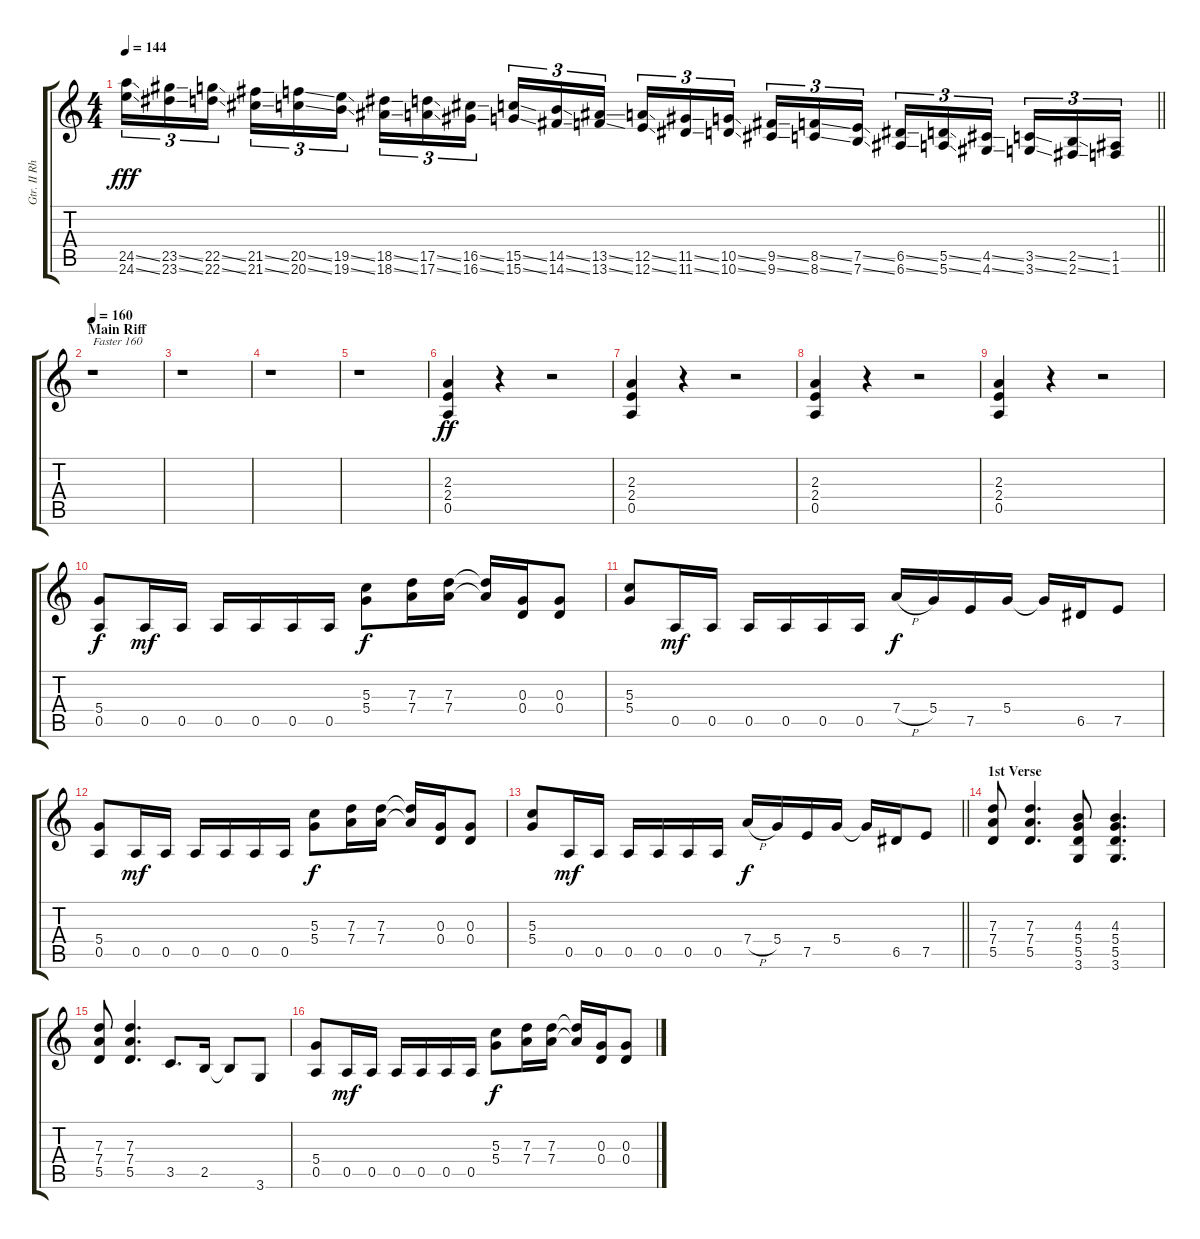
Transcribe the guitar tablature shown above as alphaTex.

\track ("Gtr. II Rhytm" "Gtr. II Rh") {instrument overdrivenguitar}
\staff {score tabs}
\tuning (E4 B3 G3 D3 A2 E2) {hide}
\ts (4 4)
\tempo 144
\clef g2
\barLineRight lightlight
\ks c
(24.5{ss} 24.6{ss}).16{tu (3 2) dy fff instrument guitarfretnoise} (23.5{ss} 23.6{ss}).16{tu (3 2)} (22.5{ss} 22.6{ss}).16{tu (3 2) beam splitsecondary} (21.5{ss} 21.6{ss}).16{tu (3 2)} (20.5{ss} 20.6{ss}).16{tu (3 2)} (19.5{ss} 19.6{ss}).16{tu (3 2)} (18.5{ss} 18.6{ss}).16{tu (3 2)} (17.5{ss} 17.6{ss}).16{tu (3 2)} (16.5{ss} 16.6{ss}).16{tu (3 2) beam splitsecondary} (15.5{ss} 15.6{ss}).16{tu (3 2)} (14.5{ss} 14.6{ss}).16{tu (3 2)} (13.5{ss} 13.6{ss}).16{tu (3 2)} (12.5{ss} 12.6{ss}).16{tu (3 2)} (11.5{ss} 11.6{ss}).16{tu (3 2)} (10.5{ss} 10.6{ss}).16{tu (3 2) beam splitsecondary} (9.5{ss} 9.6{ss}).16{tu (3 2)} (8.5{ss} 8.6{ss}).16{tu (3 2)} (7.5{ss} 7.6{ss}).16{tu (3 2)} (6.5{ss} 6.6{ss}).16{tu (3 2)} (5.5{ss} 5.6{ss}).16{tu (3 2)} (4.5{ss} 4.6{ss}).16{tu (3 2) beam splitsecondary} (3.5{ss} 3.6{ss}).16{tu (3 2)} (2.5{ss} 2.6{ss}).16{tu (3 2)} (1.5 1.6).16{tu (3 2)} |
\section ("" "Main Riff")
\tempo 160
r.1{txt "Faster 160" instrument overdrivenguitar} |
r.1 |
r.1 |
r.1 |
(2.3 2.4 0.5).4{dy ff} r.4 r.2 |
(2.3 2.4 0.5).4 r.4 r.2 |
(2.3 2.4 0.5).4 r.4 r.2 |
(2.3 2.4 0.5).4 r.4 r.2 |
(5.4 0.5).8{dy f} 0.5.16{dy mf} 0.5.16 0.5.16 0.5.16 0.5.16 0.5.16 (5.3 5.4).8{dy f} (7.3 7.4).16 (7.3 7.4).16 (7.3{t} 7.4{t}).16 (0.3 0.4).16 (0.3 0.4).8 |
(5.3 5.4).8 0.5.16{dy mf} 0.5.16 0.5.16 0.5.16 0.5.16 0.5.16 7.4{h}.16{dy f} 5.4.16 7.5.16 5.4.16 5.4{t}.16 6.5.16 7.5.8 |
(5.4 0.5).8 0.5.16{dy mf} 0.5.16 0.5.16 0.5.16 0.5.16 0.5.16 (5.3 5.4).8{dy f} (7.3 7.4).16 (7.3 7.4).16 (7.3{t} 7.4{t}).16 (0.3 0.4).16 (0.3 0.4).8 |
\barLineRight lightlight
(5.3 5.4).8 0.5.16{dy mf} 0.5.16 0.5.16 0.5.16 0.5.16 0.5.16 7.4{h}.16{dy f} 5.4.16 7.5.16 5.4.16 5.4{t}.16 6.5.16 7.5.8 |
\section ("" "1st Verse")
(7.3 7.4 5.5).8 (7.3 7.4 5.5).4{d} (4.3 5.4 5.5 3.6).8 (4.3 5.4 5.5 3.6).4{d} |
(7.3 7.4 5.5).8 (7.3 7.4 5.5).4{d} 3.5.8{d} 2.5.16 2.5{t}.8 3.6.8 |
(5.4 0.5).8 0.5.16{dy mf} 0.5.16 0.5.16 0.5.16 0.5.16 0.5.16 (5.3 5.4).8{dy f} (7.3 7.4).16 (7.3 7.4).16 (7.3{t} 7.4{t}).16 (0.3 0.4).16 (0.3 0.4).8
